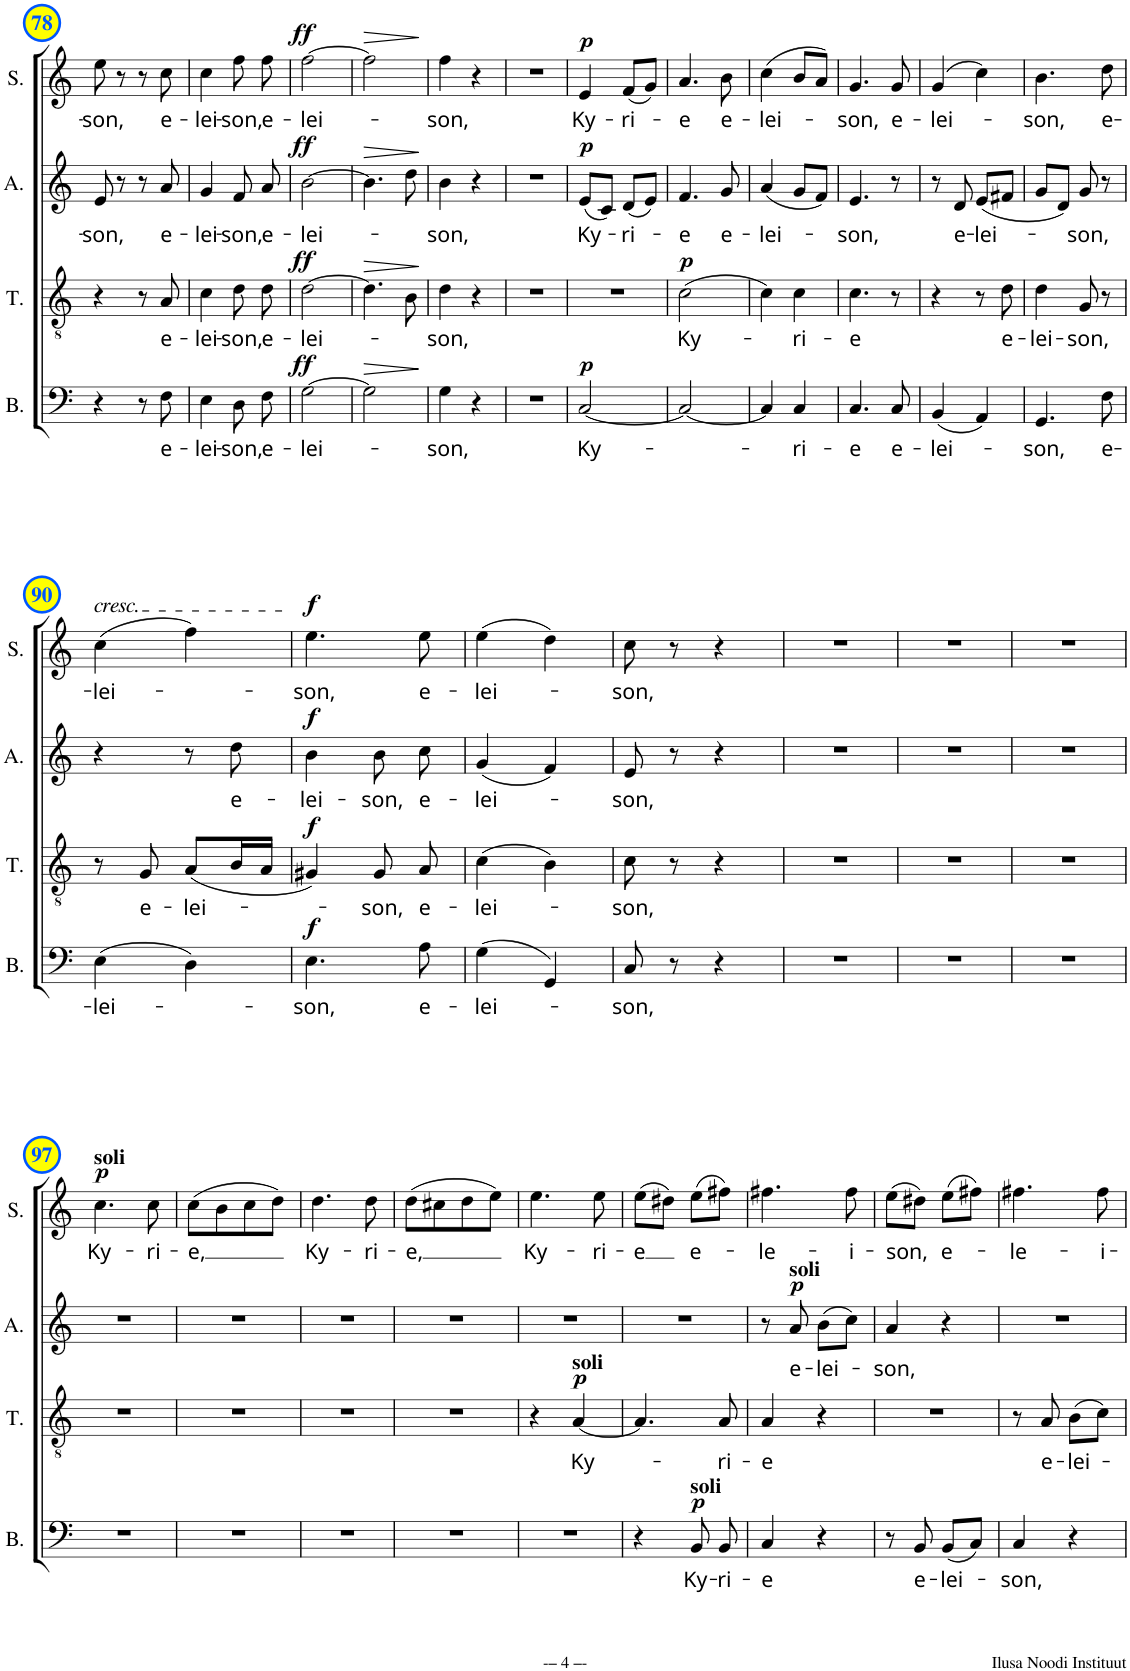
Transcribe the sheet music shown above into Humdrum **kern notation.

**kern	**text	**dynam	**kern	**text	**dynam	**kern	**text	**dynam	**kern	**text	**dynam
*part4	*part4	*part4	*part3	*part3	*part3	*part2	*part2	*part2	*part1	*part1	*part1
*staff4	*staff4	*staff4	*staff3	*staff3	*staff3	*staff2	*staff2	*staff2	*staff1	*staff1	*staff1
*I"B.	*	*	*I"T.	*	*	*I"A.	*	*	*I"S.	*	*
*I'B.	*	*	*I'T.	*	*	*I'A.	*	*	*I'S.	*	*
!!LO:PB:g=z
*clefF4	*	*	*clefGv2	*	*	*clefG2	*	*	*clefG2	*	*
*k[]	*	*	*k[]	*	*	*k[]	*	*	*k[]	*	*
*M2/4	*	*	*M2/4	*	*	*M2/4	*	*	*M2/4	*	*
=78	=78	=78	=78	=78	=78	=78	=78	=78	=78	=78	=78
!	!	!	!	!	!	!	!LO:LY:b	!	!	!LO:LY:b	!
4r	.	.	4r	.	.	8e/	-son,	.	8ee\	-son,	.
.	.	.	.	.	.	8r	.	.	8r	.	.
8r	.	.	8r	.	.	8r	.	.	8r	.	.
!	!LO:LY:b	!	!	!LO:LY:b	!	!	!LO:LY:b	!	!	!LO:LY:b	!
8F\	e-	.	8A/	e-	.	8a/	e-	.	8cc\	e-	.
=79	=79	=79	=79	=79	=79	=79	=79	=79	=79	=79	=79
!	!LO:LY:b	!	!	!LO:LY:b	!	!	!LO:LY:b	!	!	!LO:LY:b	!
4E\	-lei-	.	4c\	-lei-	.	4g/	-lei-	.	4cc\	-lei-	.
!	!LO:LY:b	!	!	!LO:LY:b	!	!	!LO:LY:b	!	!	!LO:LY:b	!
8D\	-son,	.	8d\	-son,	.	8f/	-son,	.	8ff\	-son,	.
!	!LO:LY:b	!	!	!LO:LY:b	!	!	!LO:LY:b	!	!	!LO:LY:b	!
8F\	e-	.	8d\	e-	.	8a/	e-	.	8ff\	e-	.
=80	=80	=80	=80	=80	=80	=80	=80	=80	=80	=80	=80
!	!LO:LY:b	!LO:DY:a	!	!LO:LY:b	!LO:DY:a	!	!LO:LY:b	!LO:DY:a	!	!LO:LY:b	!LO:DY:a
[2G\	-lei-	ff	[2d\	-lei-	ff	[2b\	-lei-	ff	[2ff\	-lei-	ff
=81	=81	=81	=81	=81	=81	=81	=81	=81	=81	=81	=81
!	!	!LO:HP:b	!	!	!LO:HP:b	!	!	!LO:HP:b	!	!	!LO:HP:b
2G\]	.	>	4.d\]	.	>	4.b\]	.	>	2ff\]	.	>
.	.	.	8B\	.	.	8dd\	.	.	.	.	.
.	.	]	.	.	]	.	.	]	.	.	]
=82	=82	=82	=82	=82	=82	=82	=82	=82	=82	=82	=82
!	!LO:LY:b	!	!	!LO:LY:b	!	!	!LO:LY:b	!	!	!LO:LY:b	!
4G\	-son,	.	4d\	-son,	.	4b\	-son,	.	4ff\	-son,	.
4r	.	.	4r	.	.	4r	.	.	4r	.	.
=83	=83	=83	=83	=83	=83	=83	=83	=83	=83	=83	=83
2r	.	.	2r	.	.	2r	.	.	2r	.	.
=84	=84	=84	=84	=84	=84	=84	=84	=84	=84	=84	=84
!	!LO:LY:b	!LO:DY:a	!	!	!	!	!LO:LY:b	!LO:DY:a	!	!LO:LY:b	!LO:DY:a
[2C/	Ky-	p	2r	.	.	(8e/L	Ky-	p	4e/	Ky-	p
.	.	.	.	.	.	8c/J)	.	.	.	.	.
!	!	!	!	!	!	!	!LO:LY:b	!	!	!LO:LY:b	!
.	.	.	.	.	.	(8d/L	-ri-	.	(8f/L	-ri-	.
.	.	.	.	.	.	8e/J)	.	.	8g/J)	.	.
=85	=85	=85	=85	=85	=85	=85	=85	=85	=85	=85	=85
!	!	!	!	!LO:LY:b	!LO:DY:a	!	!LO:LY:b	!	!	!LO:LY:b	!
2C/_	.	.	(2c\	Ky-	p	4.f/	-e	.	4.a/	-e	.
!	!	!	!	!	!	!	!LO:LY:b	!	!	!LO:LY:b	!
.	.	.	.	.	.	8g/	e-	.	8b\	e-	.
=86	=86	=86	=86	=86	=86	=86	=86	=86	=86	=86	=86
!	!	!	!	!	!	!	!LO:LY:b	!	!	!LO:LY:b	!
4C/]	.	.	4c\)	.	.	(4a/	-lei-	.	(4cc\	-lei-	.
!	!LO:LY:b	!	!	!LO:LY:b	!	!	!	!	!	!	!
4C/	-ri-	.	4c\	-ri-	.	8g/L	.	.	8b/L	.	.
.	.	.	.	.	.	8f/J)	.	.	8a/J)	.	.
=87	=87	=87	=87	=87	=87	=87	=87	=87	=87	=87	=87
!	!LO:LY:b	!	!	!LO:LY:b	!	!	!LO:LY:b	!	!	!LO:LY:b	!
4.C/	-e	.	4.c\	-e	.	4.e/	-son,	.	4.g/	-son,	.
!	!LO:LY:b	!	!	!	!	!	!	!	!	!LO:LY:b	!
8C/	e-	.	8r	.	.	8r	.	.	8g/	e-	.
=88	=88	=88	=88	=88	=88	=88	=88	=88	=88	=88	=88
!	!LO:LY:b	!	!	!	!	!	!	!	!	!LO:LY:b	!
(4BB/	-lei-	.	4r	.	.	8r	.	.	(4g/	-lei-	.
!	!	!	!	!	!	!	!LO:LY:b	!	!	!	!
.	.	.	.	.	.	8d/	e-	.	.	.	.
!	!	!	!	!	!	!	!LO:LY:b	!	!	!	!
4AA/)	.	.	8r	.	.	(8e/L	-lei-	.	4cc\)	.	.
!	!	!	!	!LO:LY:b	!	!	!	!	!	!	!
.	.	.	8d\	e-	.	8f#X/J	.	.	.	.	.
=89	=89	=89	=89	=89	=89	=89	=89	=89	=89	=89	=89
!	!LO:LY:b	!	!	!LO:LY:b	!	!	!	!	!	!LO:LY:b	!
4.GG/	-son,	.	4d\	-lei-	.	8g/L	.	.	4.b\	-son,	.
.	.	.	.	.	.	8d/J)	.	.	.	.	.
!	!	!	!	!LO:LY:b	!	!	!LO:LY:b	!	!	!	!
.	.	.	8G/	-son,	.	8g/	-son,	.	.	.	.
!	!LO:LY:b	!	!	!	!	!	!	!	!	!LO:LY:b	!
8F\	e-	.	8r	.	.	8r	.	.	8dd\	e-	.
!!LO:LB:g=z
=90	=90	=90	=90	=90	=90	=90	=90	=90	=90	=90	=90
!	!	!	!	!	!	!	!	!	!LO:TX:a:i:t=cresc.	!	!
!	!LO:LY:b	!	!	!	!	!	!	!	!	!LO:LY:b	!
(4E\	-lei-	.	8r	.	.	4r	.	.	(4cc\	-lei-	.
!	!	!	!	!LO:LY:b	!	!	!	!	!	!	!
.	.	.	8G/	e-	.	.	.	.	.	.	.
!	!	!	!	!LO:LY:b	!	!	!	!	!	!	!
4D\)	.	.	(8A/L	-lei-	.	8r	.	.	4ff\)	.	.
!	!	!	!	!	!	!	!LO:LY:b	!	!	!	!
.	.	.	16B/L	.	.	8dd\	e-	.	.	.	.
.	.	.	16A/JJ	.	.	.	.	.	.	.	.
=91	=91	=91	=91	=91	=91	=91	=91	=91	=91	=91	=91
!	!LO:LY:b	!LO:DY:a	!	!	!LO:DY:a	!	!LO:LY:b	!LO:DY:a	!	!LO:LY:b	!LO:DY:a
4.E\	-son,	f	4G#X/)	.	f	4b\	-lei-	f	4.ee\	-son,	f
!	!	!	!	!LO:LY:b	!	!	!LO:LY:b	!	!	!	!
.	.	.	8G#/	-son,	.	8b\	-son,	.	.	.	.
!	!LO:LY:b	!	!	!LO:LY:b	!	!	!LO:LY:b	!	!	!LO:LY:b	!
8A\	e-	.	8A/	e-	.	8cc\	e-	.	8ee\	e-	.
=92	=92	=92	=92	=92	=92	=92	=92	=92	=92	=92	=92
!	!LO:LY:b	!	!	!LO:LY:b	!	!	!LO:LY:b	!	!	!LO:LY:b	!
(4G\	-lei-	.	(4c\	-lei-	.	(4g/	-lei-	.	(4ee\	-lei-	.
4GG/)	.	.	4B\)	.	.	4f/)	.	.	4dd\)	.	.
=93	=93	=93	=93	=93	=93	=93	=93	=93	=93	=93	=93
!	!LO:LY:b	!	!	!LO:LY:b	!	!	!LO:LY:b	!	!	!LO:LY:b	!
8C/	-son,	.	8c\	-son,	.	8e/	-son,	.	8cc\	-son,	.
8r	.	.	8r	.	.	8r	.	.	8r	.	.
4r	.	.	4r	.	.	4r	.	.	4r	.	.
=94	=94	=94	=94	=94	=94	=94	=94	=94	=94	=94	=94
2r	.	.	2r	.	.	2r	.	.	2r	.	.
=95	=95	=95	=95	=95	=95	=95	=95	=95	=95	=95	=95
2r	.	.	2r	.	.	2r	.	.	2r	.	.
=96	=96	=96	=96	=96	=96	=96	=96	=96	=96	=96	=96
2r	.	.	2r	.	.	2r	.	.	2r	.	.
!!LO:LB:g=z
=97	=97	=97	=97	=97	=97	=97	=97	=97	=97	=97	=97
!	!	!	!	!	!	!	!	!	!LO:TX:a:B:t=soli	!	!
!	!	!	!	!	!	!	!	!	!	!LO:LY:b	!LO:DY:a
2r	.	.	2r	.	.	2r	.	.	4.cc\	Ky-	p
!	!	!	!	!	!	!	!	!	!	!LO:LY:b	!
.	.	.	.	.	.	.	.	.	8cc\	-ri-	.
=98	=98	=98	=98	=98	=98	=98	=98	=98	=98	=98	=98
!	!	!	!	!	!	!	!	!	!	!LO:LY:b	!
2r	.	.	2r	.	.	2r	.	.	(8cc\L	-e,	.
.	.	.	.	.	.	.	.	.	8b\	.	.
.	.	.	.	.	.	.	.	.	8cc\	.	.
.	.	.	.	.	.	.	.	.	8dd\J)	.	.
=99	=99	=99	=99	=99	=99	=99	=99	=99	=99	=99	=99
!	!	!	!	!	!	!	!	!	!	!LO:LY:b	!
2r	.	.	2r	.	.	2r	.	.	4.dd\	Ky-	.
!	!	!	!	!	!	!	!	!	!	!LO:LY:b	!
.	.	.	.	.	.	.	.	.	8dd\	-ri-	.
=100	=100	=100	=100	=100	=100	=100	=100	=100	=100	=100	=100
!	!	!	!	!	!	!	!	!	!	!LO:LY:b	!
2r	.	.	2r	.	.	2r	.	.	(8dd\L	-e,	.
.	.	.	.	.	.	.	.	.	8cc#X\	.	.
.	.	.	.	.	.	.	.	.	8dd\	.	.
.	.	.	.	.	.	.	.	.	8ee\J)	.	.
=101	=101	=101	=101	=101	=101	=101	=101	=101	=101	=101	=101
!	!	!	!	!	!	!	!	!	!	!LO:LY:b	!
2r	.	.	4r	.	.	2r	.	.	4.ee\	Ky-	.
!	!	!	!LO:TX:a:B:t=soli	!	!	!	!	!	!	!	!
!	!	!	!	!LO:LY:b	!LO:DY:a	!	!	!	!	!	!
.	.	.	[4A/	Ky-	p	.	.	.	.	.	.
!	!	!	!	!	!	!	!	!	!	!LO:LY:b	!
.	.	.	.	.	.	.	.	.	8ee\	-ri-	.
=102	=102	=102	=102	=102	=102	=102	=102	=102	=102	=102	=102
!	!	!	!	!	!	!	!	!	!	!LO:LY:b	!
4r	.	.	4.A/]	.	.	2r	.	.	(8ee\L	-e	.
.	.	.	.	.	.	.	.	.	8dd#X\J)	.	.
!LO:TX:a:B:t=soli	!	!	!	!	!	!	!	!	!	!	!
!	!LO:LY:b	!LO:DY:a	!	!	!	!	!	!	!	!LO:LY:b	!
8BB/	Ky-	p	.	.	.	.	.	.	(8ee\L	e-	.
!	!LO:LY:b	!	!	!LO:LY:b	!	!	!	!	!	!	!
8BB/	-ri-	.	8A/	-ri-	.	.	.	.	8ff#X\J)	.	.
=103	=103	=103	=103	=103	=103	=103	=103	=103	=103	=103	=103
!	!LO:LY:b	!	!	!LO:LY:b	!	!	!	!	!	!LO:LY:b	!
4C/	-e	.	4A/	-e	.	8r	.	.	4.ff#X\	-le-	.
!	!	!	!	!	!	!LO:TX:a:B:t=soli	!	!	!	!	!
!	!	!	!	!	!	!	!LO:LY:b	!LO:DY:a	!	!	!
.	.	.	.	.	.	8a/	e-	p	.	.	.
!	!	!	!	!	!	!	!LO:LY:b	!	!	!	!
4r	.	.	4r	.	.	(8b\L	-lei-	.	.	.	.
!	!	!	!	!	!	!	!	!	!	!LO:LY:b	!
.	.	.	.	.	.	8cc\J)	.	.	8ff#\	-i-	.
=104	=104	=104	=104	=104	=104	=104	=104	=104	=104	=104	=104
!	!	!	!	!	!	!	!LO:LY:b	!	!	!LO:LY:b	!
8r	.	.	2r	.	.	4a/	-son,	.	(8ee\L	-son,	.
!	!LO:LY:b	!	!	!	!	!	!	!	!	!	!
8BB/	e-	.	.	.	.	.	.	.	8dd#X\J)	.	.
!	!LO:LY:b	!	!	!	!	!	!	!	!	!LO:LY:b	!
(8BB/L	-lei-	.	.	.	.	4r	.	.	(8ee\L	e-	.
8C/J)	.	.	.	.	.	.	.	.	8ff#X\J)	.	.
=105	=105	=105	=105	=105	=105	=105	=105	=105	=105	=105	=105
!	!LO:LY:b	!	!	!	!	!	!	!	!	!LO:LY:b	!
4C/	-son,	.	8r	.	.	2r	.	.	4.ff#X\	-le-	.
!	!	!	!	!LO:LY:b	!	!	!	!	!	!	!
.	.	.	8A/	e-	.	.	.	.	.	.	.
!	!	!	!	!LO:LY:b	!	!	!	!	!	!	!
4r	.	.	(8B\L	-lei-	.	.	.	.	.	.	.
!	!	!	!	!	!	!	!	!	!	!LO:LY:b	!
.	.	.	8c\J)	.	.	.	.	.	8ff#\	-i-	.
=	=	=	=	=	=	=	=	=	=	=	=
*-	*-	*-	*-	*-	*-	*-	*-	*-	*-	*-	*-
